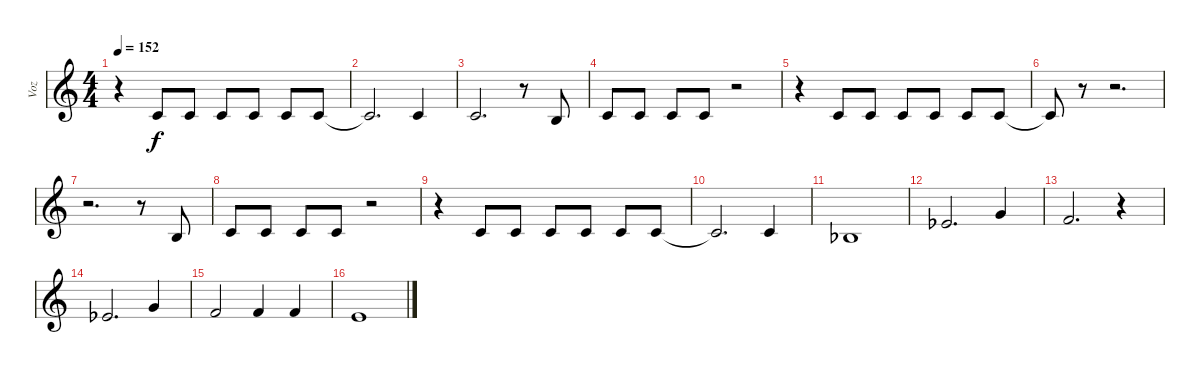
\track ("Voz" "Voz") {instrument choiraahs}
\staff {score}
\tuning (E4 B3 G3 D3 A2 E2) {hide}
\ts (4 4)
\tempo 152
\clef g2
\ks c
r.4{dy f} 1.2.8 1.2.8 1.2.8 1.2.8 1.2.8 1.2.8 |
1.2{t}.2{d} 1.2.4 |
1.2.2{d} r.8 0.2.8 |
1.2.8 1.2.8 1.2.8 1.2.8 r.2 |
r.4 1.2.8 1.2.8 1.2.8 1.2.8 1.2.8 1.2.8 |
1.2{t}.8 r.8 r.2{d} |
r.2{d} r.8 0.2.8 |
1.2.8 1.2.8 1.2.8 1.2.8 r.2 |
r.4 1.2.8 1.2.8 1.2.8 1.2.8 1.2.8 1.2.8 |
1.2{t}.2{d} 1.2.4 |
3.3{acc b}.1 |
4.2{acc b}.2{d} 3.1.4 |
1.1.2{d} r.4 |
4.2{acc b}.2{d} 3.1.4 |
1.1.2 1.1.4 1.1.4 |
0.1.1
